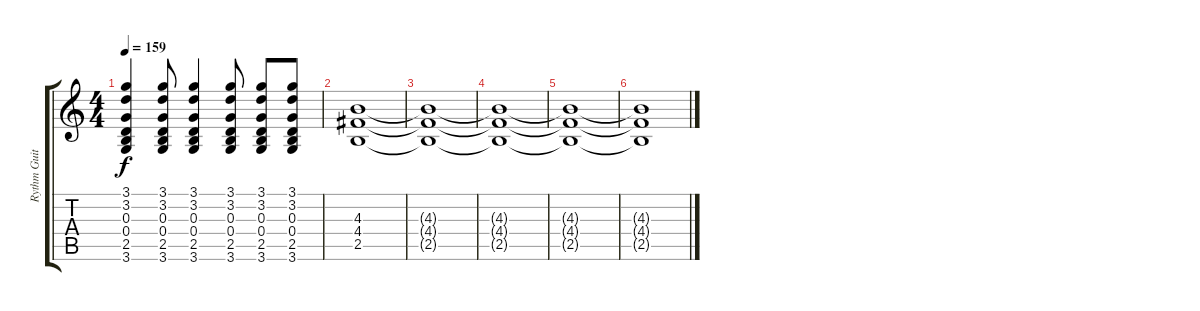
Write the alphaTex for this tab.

\track ("Rythm Guitar" "Rythm Guit") {instrument distortionguitar}
\staff {score tabs}
\tuning (E4 B3 G3 D3 A2 E2) {hide}
\ts (4 4)
\tempo 159
\clef g2
\ks c
(3.1 3.2 0.3 0.4 2.5 3.6).4{dy f} (3.1 3.2 0.3 0.4 2.5 3.6).8 (3.1 3.2 0.3 0.4 2.5 3.6).4 (3.1 3.2 0.3 0.4 2.5 3.6).8 (3.1 3.2 0.3 0.4 2.5 3.6).8 (3.1 3.2 0.3 0.4 2.5 3.6).8 |
(4.3 4.4 2.5).1 |
(4.3{t} 4.4{t} 2.5{t}).1{volume 4} |
(4.3{t} 4.4{t} 2.5{t}).1 |
(4.3{t} 4.4{t} 2.5{t}).1 |
(4.3{t} 4.4{t} 2.5{t}).1
